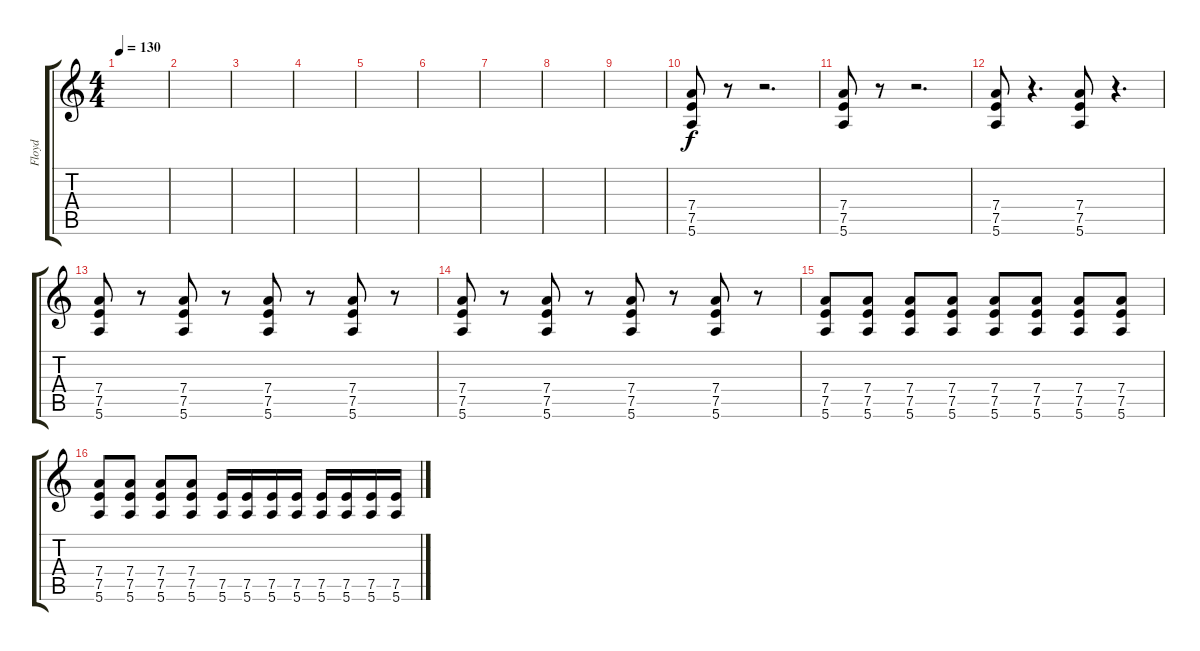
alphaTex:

\track ("Floyd" "Floyd") {instrument distortionguitar}
\staff {score tabs}
\tuning (E4 B3 G3 D3 A2 E2) {hide}
\ts (4 4)
\tempo 130
\clef g2
\ks c
|
|
|
|
|
|
|
|
|
(7.4 7.5 5.6).8 r.8 r.2{d} |
(7.4 7.5 5.6).8 r.8 r.2{d} |
(7.4 7.5 5.6).8 r.4{d} (7.4 7.5 5.6).8 r.4{d} |
(7.4 7.5 5.6).8 r.8 (7.4 7.5 5.6).8 r.8 (7.4 7.5 5.6).8 r.8 (7.4 7.5 5.6).8 r.8 |
(7.4 7.5 5.6).8 r.8 (7.4 7.5 5.6).8 r.8 (7.4 7.5 5.6).8 r.8 (7.4 7.5 5.6).8 r.8 |
(7.4 7.5 5.6).8 (7.4 7.5 5.6).8 (7.4 7.5 5.6).8 (7.4 7.5 5.6).8 (7.4 7.5 5.6).8 (7.4 7.5 5.6).8 (7.4 7.5 5.6).8 (7.4 7.5 5.6).8 |
(7.4 7.5 5.6).8 (7.4 7.5 5.6).8 (7.4 7.5 5.6).8 (7.4 7.5 5.6).8 (7.5 5.6).16 (7.5 5.6).16 (7.5 5.6).16 (7.5 5.6).16 (7.5 5.6).16 (7.5 5.6).16 (7.5 5.6).16 (7.5 5.6).16
